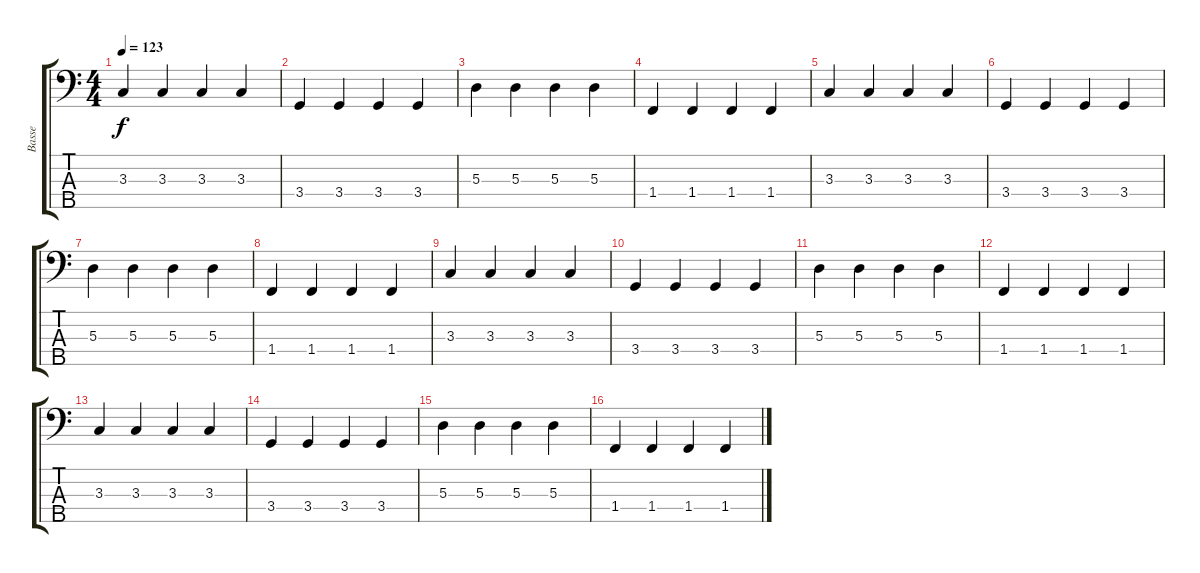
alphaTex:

\track ("Basse" "Basse") {instrument electricbassfinger}
\staff {score tabs}
\tuning (G2 D2 A1 E1 B0) {hide}
\ts (4 4)
\tempo 123
\clef f4
\ks c
3.3.4{dy f} 3.3.4 3.3.4 3.3.4 |
3.4.4 3.4.4 3.4.4 3.4.4 |
5.3.4 5.3.4 5.3.4 5.3.4 |
1.4.4 1.4.4 1.4.4 1.4.4 |
3.3.4 3.3.4 3.3.4 3.3.4 |
3.4.4 3.4.4 3.4.4 3.4.4 |
5.3.4 5.3.4 5.3.4 5.3.4 |
1.4.4 1.4.4 1.4.4 1.4.4 |
3.3.4 3.3.4 3.3.4 3.3.4 |
3.4.4 3.4.4 3.4.4 3.4.4 |
5.3.4 5.3.4 5.3.4 5.3.4 |
1.4.4 1.4.4 1.4.4 1.4.4 |
3.3.4 3.3.4 3.3.4 3.3.4 |
3.4.4 3.4.4 3.4.4 3.4.4 |
5.3.4 5.3.4 5.3.4 5.3.4 |
1.4.4 1.4.4 1.4.4 1.4.4
